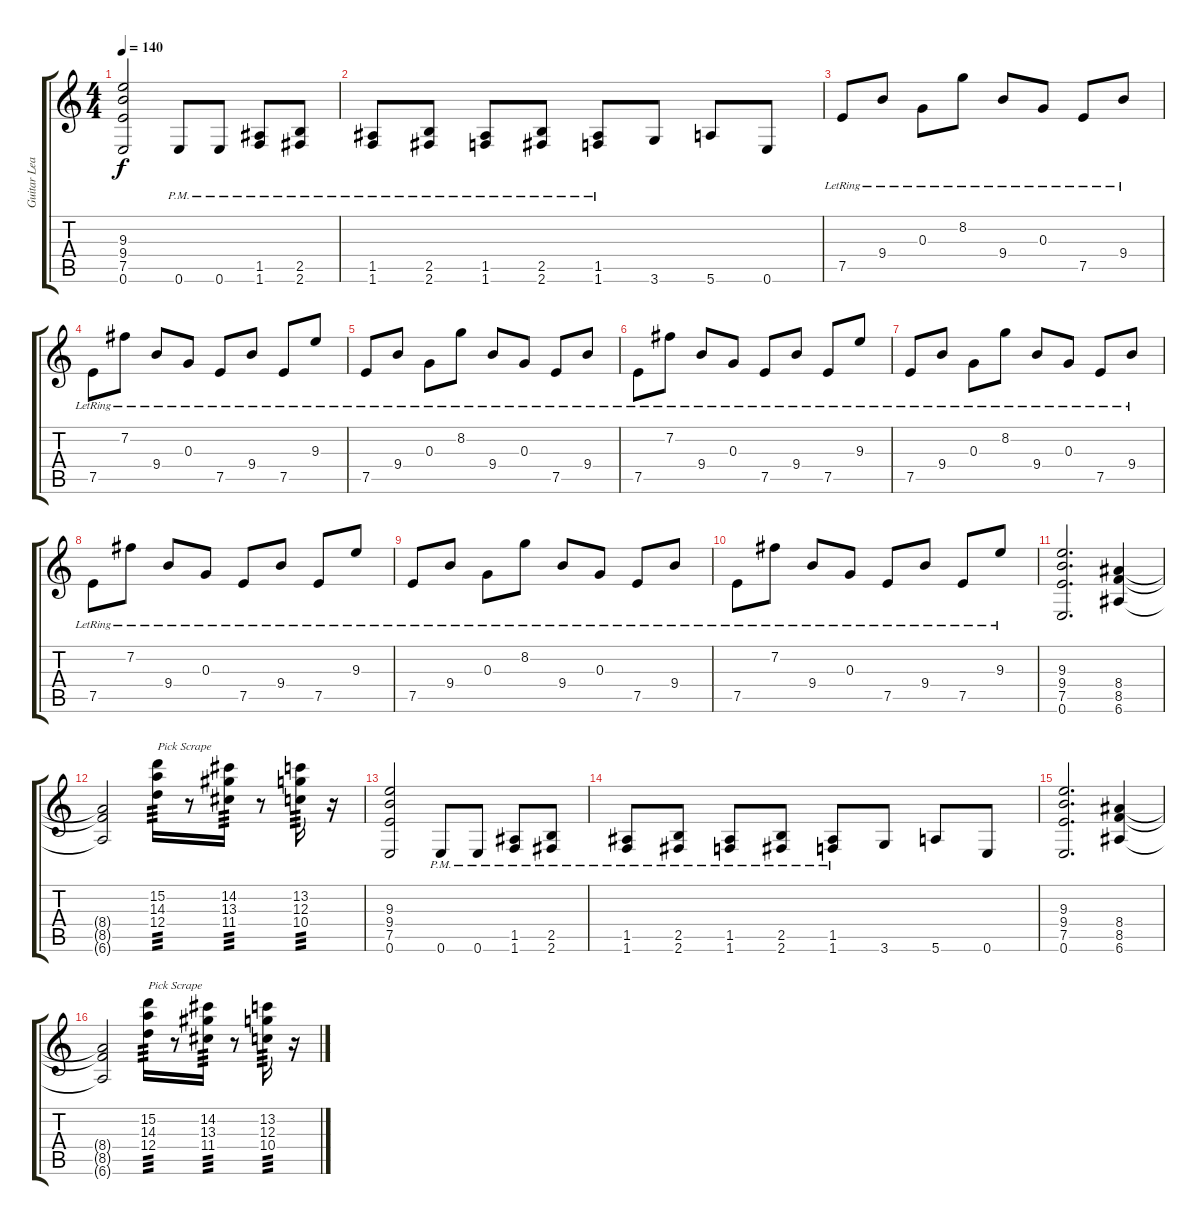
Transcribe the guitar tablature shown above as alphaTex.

\track ("Guitar Lead" "Guitar Lea") {instrument electricguitarclean}
\staff {score tabs}
\tuning (E4 B3 G3 D3 A2 E2) {hide}
\ts (4 4)
\tempo 140
\clef g2
\ks c
(9.3 9.4 7.5 0.6).2{dy f} 0.6{pm}.8 0.6{pm}.8 (1.5{pm} 1.6{pm}).8 (2.5{pm} 2.6{pm}).8 |
(1.5{pm} 1.6{pm}).8 (2.5{pm} 2.6{pm}).8 (1.5{pm} 1.6{pm}).8 (2.5{pm} 2.6{pm}).8 (1.5{pm} 1.6{pm}).8 3.6.8 5.6.8 0.6.8 |
7.5{lr}.8{volume 16 instrument electricguitarclean} 9.4{lr}.8 0.3{lr}.8 8.2{lr}.8 9.4{lr}.8 0.3{lr}.8 7.5{lr}.8 9.4{lr}.8 |
7.5{lr}.8 7.2{lr}.8 9.4{lr}.8 0.3{lr}.8 7.5{lr}.8 9.4{lr}.8 7.5{lr}.8 9.3{lr}.8 |
7.5{lr}.8 9.4{lr}.8 0.3{lr}.8 8.2{lr}.8 9.4{lr}.8 0.3{lr}.8 7.5{lr}.8 9.4{lr}.8 |
7.5{lr}.8 7.2{lr}.8 9.4{lr}.8 0.3{lr}.8 7.5{lr}.8 9.4{lr}.8 7.5{lr}.8 9.3{lr}.8 |
7.5{lr}.8 9.4{lr}.8 0.3{lr}.8 8.2{lr}.8 9.4{lr}.8 0.3{lr}.8 7.5{lr}.8 9.4{lr}.8 |
7.5{lr}.8 7.2{lr}.8 9.4{lr}.8 0.3{lr}.8 7.5{lr}.8 9.4{lr}.8 7.5{lr}.8 9.3{lr}.8 |
7.5{lr}.8 9.4{lr}.8 0.3{lr}.8 8.2{lr}.8 9.4{lr}.8 0.3{lr}.8 7.5{lr}.8 9.4{lr}.8 |
7.5{lr}.8 7.2{lr}.8 9.4{lr}.8 0.3{lr}.8 7.5{lr}.8 9.4{lr}.8 7.5{lr}.8 9.3{lr}.8 |
(9.3 9.4 7.5 0.6).2{d volume 12 instrument distortionguitar} (8.4 8.5 6.6).4 |
(8.4{t} 8.5{t} 6.6{t}).2 (15.2 14.3 12.4).16{txt "Pick Scrape" tp 3} r.8 (14.2 13.3 11.4).16{tp 3} r.8 (13.2 12.3 10.4).16{tp 3} r.16 |
(9.3 9.4 7.5 0.6).2 0.6{pm}.8 0.6{pm}.8 (1.5{pm} 1.6{pm}).8 (2.5{pm} 2.6{pm}).8 |
(1.5{pm} 1.6{pm}).8 (2.5{pm} 2.6{pm}).8 (1.5{pm} 1.6{pm}).8 (2.5{pm} 2.6{pm}).8 (1.5{pm} 1.6{pm}).8 3.6.8 5.6.8 0.6.8 |
(9.3 9.4 7.5 0.6).2{d} (8.4 8.5 6.6).4 |
(8.4{t} 8.5{t} 6.6{t}).2 (15.2 14.3 12.4).16{txt "Pick Scrape" tp 3} r.8 (14.2 13.3 11.4).16{tp 3} r.8 (13.2 12.3 10.4).16{tp 3} r.16
